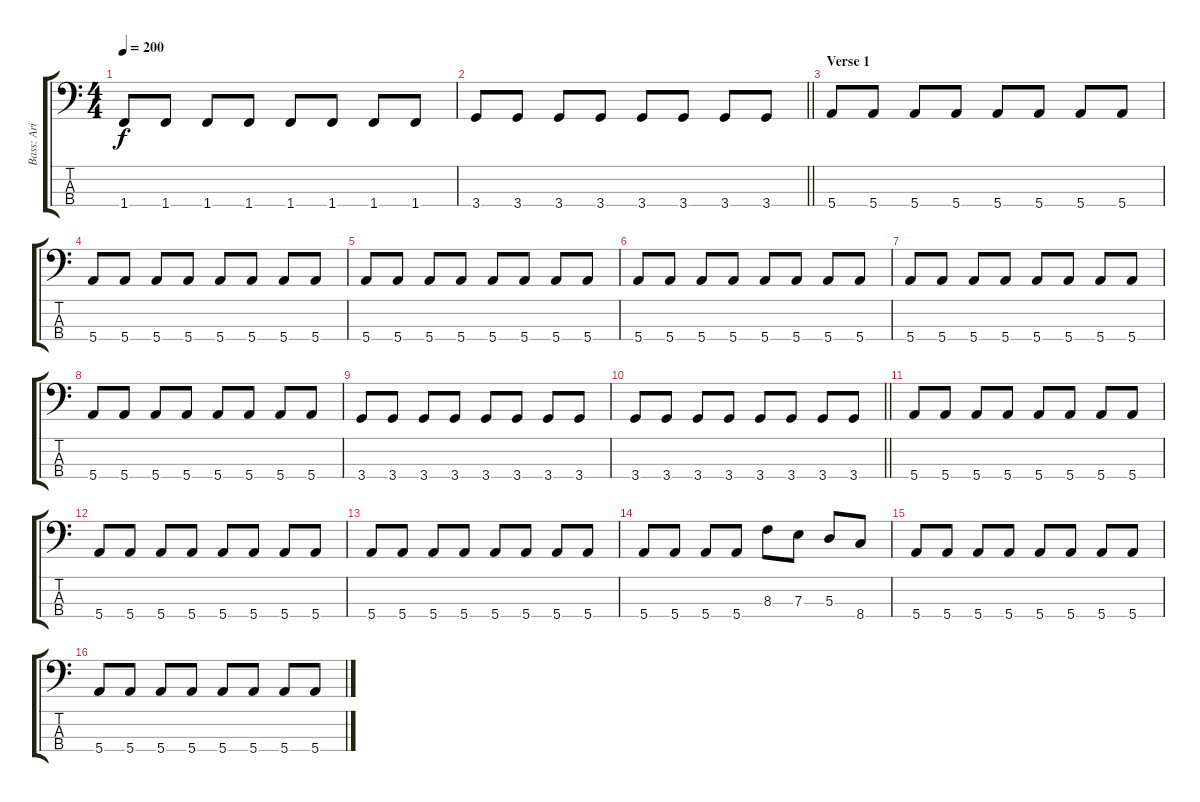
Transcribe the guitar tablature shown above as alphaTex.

\track ("Bass: Ari Katajamäki" "Bass: Ari ") {instrument synthbass1}
\staff {score tabs}
\tuning (G2 D2 A1 E1) {hide}
\ts (4 4)
\tempo 200
\clef f4
\ks aminor
1.4.8{dy f} 1.4.8 1.4.8 1.4.8 1.4.8 1.4.8 1.4.8 1.4.8 |
\barLineRight lightlight
3.4.8 3.4.8 3.4.8 3.4.8 3.4.8 3.4.8 3.4.8 3.4.8 |
\section ("" "Verse 1")
5.4.8 5.4.8 5.4.8 5.4.8 5.4.8 5.4.8 5.4.8 5.4.8 |
5.4.8 5.4.8 5.4.8 5.4.8 5.4.8 5.4.8 5.4.8 5.4.8 |
5.4.8 5.4.8 5.4.8 5.4.8 5.4.8 5.4.8 5.4.8 5.4.8 |
5.4.8 5.4.8 5.4.8 5.4.8 5.4.8 5.4.8 5.4.8 5.4.8 |
5.4.8 5.4.8 5.4.8 5.4.8 5.4.8 5.4.8 5.4.8 5.4.8 |
5.4.8 5.4.8 5.4.8 5.4.8 5.4.8 5.4.8 5.4.8 5.4.8 |
3.4.8 3.4.8 3.4.8 3.4.8 3.4.8 3.4.8 3.4.8 3.4.8 |
\barLineRight lightlight
3.4.8 3.4.8 3.4.8 3.4.8 3.4.8 3.4.8 3.4.8 3.4.8 |
5.4.8 5.4.8 5.4.8 5.4.8 5.4.8 5.4.8 5.4.8 5.4.8 |
5.4.8 5.4.8 5.4.8 5.4.8 5.4.8 5.4.8 5.4.8 5.4.8 |
5.4.8 5.4.8 5.4.8 5.4.8 5.4.8 5.4.8 5.4.8 5.4.8 |
5.4.8 5.4.8 5.4.8 5.4.8 8.3.8 7.3.8 5.3.8 8.4.8 |
5.4.8 5.4.8 5.4.8 5.4.8 5.4.8 5.4.8 5.4.8 5.4.8 |
5.4.8 5.4.8 5.4.8 5.4.8 5.4.8 5.4.8 5.4.8 5.4.8
